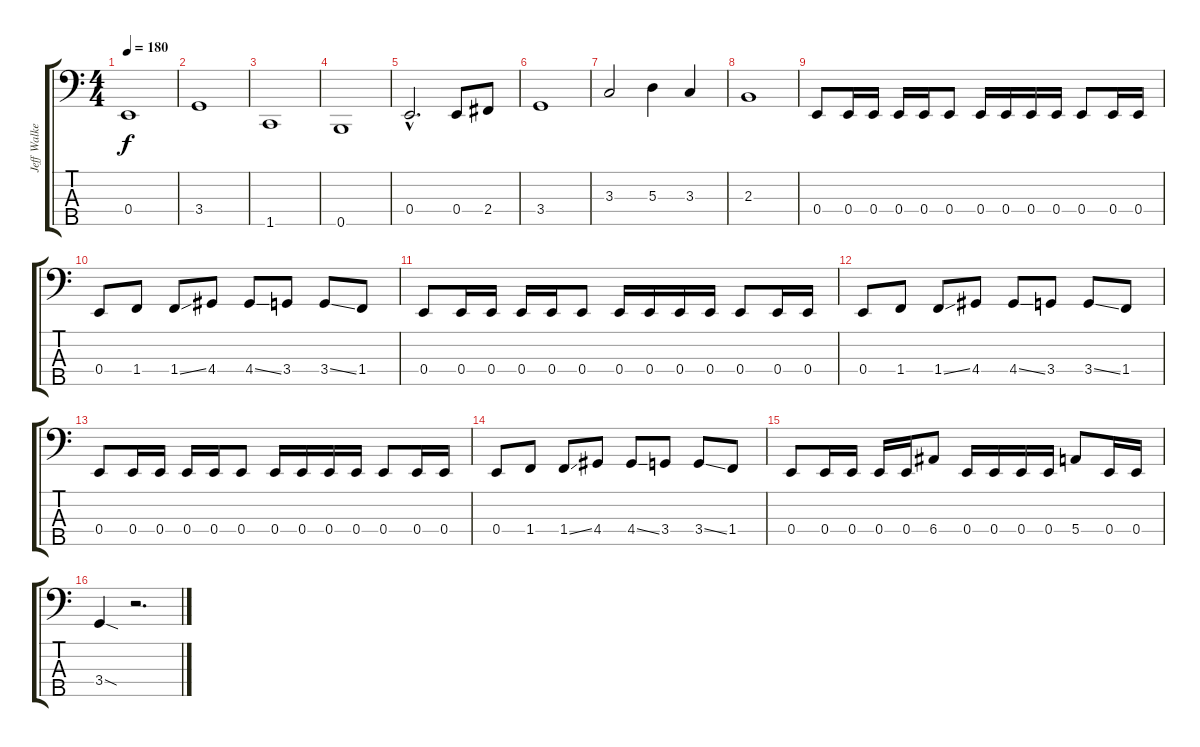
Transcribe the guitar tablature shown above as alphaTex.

\track ("Jeff Walker" "Jeff Walke") {instrument fretlessbass}
\staff {score tabs}
\tuning (G2 D2 A1 E1 B0) {hide}
\ts (4 4)
\tempo 180
\clef f4
\ks c
0.4.1{dy f} |
3.4.1 |
1.5.1 |
0.5.1 |
0.4{hac}.2{d} 0.4.8 2.4.8 |
3.4.1 |
3.3.2 5.3.4 3.3.4 |
2.3.1 |
0.4.8 0.4.16 0.4.16 0.4.16 0.4.16 0.4.8 0.4.16 0.4.16 0.4.16 0.4.16 0.4.8 0.4.16 0.4.16 |
0.4.8 1.4.8 1.4{ss}.8 4.4.8 4.4{ss}.8 3.4.8 3.4{ss}.8 1.4.8 |
0.4.8 0.4.16 0.4.16 0.4.16 0.4.16 0.4.8 0.4.16 0.4.16 0.4.16 0.4.16 0.4.8 0.4.16 0.4.16 |
0.4.8 1.4.8 1.4{ss}.8 4.4.8 4.4{ss}.8 3.4.8 3.4{ss}.8 1.4.8 |
0.4.8 0.4.16 0.4.16 0.4.16 0.4.16 0.4.8 0.4.16 0.4.16 0.4.16 0.4.16 0.4.8 0.4.16 0.4.16 |
0.4.8 1.4.8 1.4{ss}.8 4.4.8 4.4{ss}.8 3.4.8 3.4{ss}.8 1.4.8 |
0.4.8 0.4.16 0.4.16 0.4.16 0.4.16 6.4.8 0.4.16 0.4.16 0.4.16 0.4.16 5.4.8 0.4.16 0.4.16 |
3.4{sod}.4 r.2{d}
